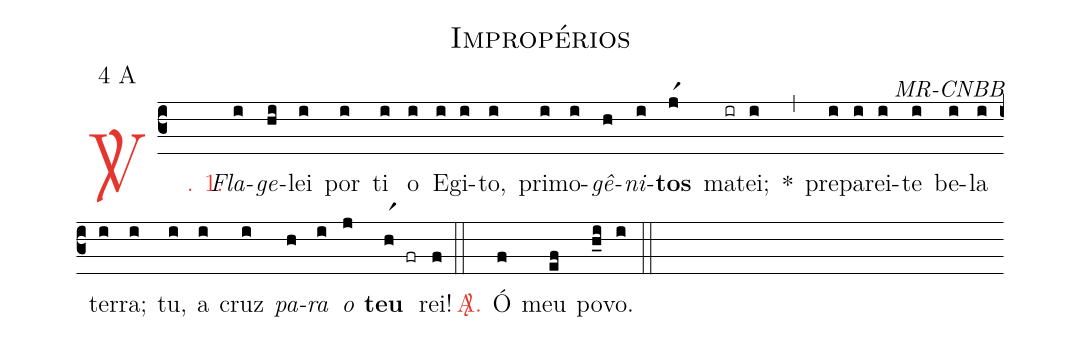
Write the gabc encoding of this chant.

name: Impropérios;
mode: 4;
mode-differentia: A;
commentary: MR-CNBB;
%%
(c3)

<c><sp>V/</sp>. 1.</c>() <i>Fla</i>(i)<i>ge</i>(hi)lei(i) por(i) ti(i) o(i) E(i)gi(i)to,(i) pri(i)mo(i)<i>gê</i>(h)<i>ni</i>(i)<b>tos</b>(jr1) ma(ir)tei;(i) *(,) pre(i)pa(i)rei-(i)te(i) be(i)la(i) ter(i)ra;(i) tu,(i) a(i) cruz(i) <i>pa</i>(h)<i>ra</i>(i) <i>o</i>(j) <b>teu</b>(hr1 fr) rei!(f)

(::)

<nlba><c><sp>A/</sp>.</c>() Ó</nlba>(f) meu(ef) po(h_i)vo.(i)

(::)
